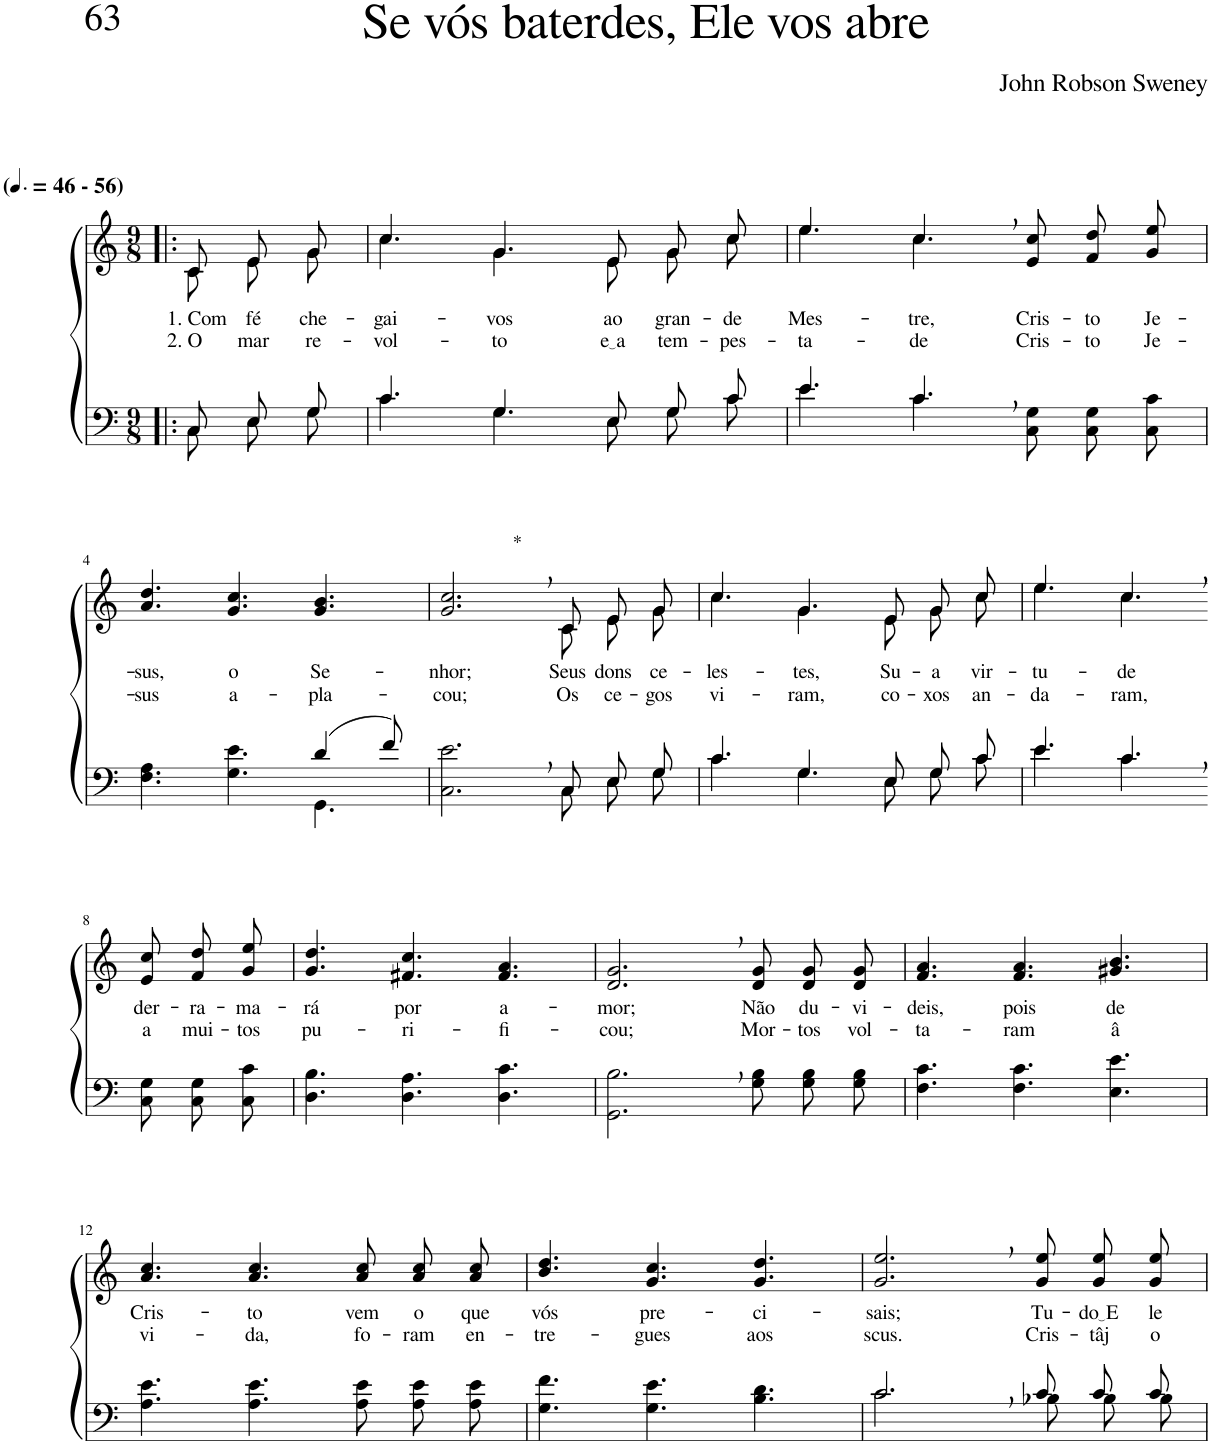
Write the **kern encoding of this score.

**kern	**kern	**text	**text
*part2	*part1	*part1	*part1
*staff2	*staff1	*staff1	*staff1
*I"Parte III e IV	*I"Parte I e II	*	*
*clefF4	*clefG2	*	*
*Trd1c2	*Trd1c2	*	*
*k[]	*k[]	*	*
*M9/8	*M9/8	*	*
*MM69	*MM69	*	*
=1!|:	=1!|:	=1!|:	=1!|:
*^	*	*	*
!	!	!LO:TX:a:B:t=(	!	!
!	!	!LO:TX:a:B:t=- 56)	!	!
!	!	!	!LO:LY:b	!LO:LY:b
*	*	*^	*	*
8C/L	8C\L	8c\L	8c/L	1. Com	2. O
!	!	!	!	!LO:LY:b	!LO:LY:b
8E/	8E\	8e\	8e/	fé	mar
!	!	!	!	!LO:LY:b	!LO:LY:b
8G/J	8G\J	8g\J	8g/J	che-	re-
=2	=2	=2	=2	=2	=2
!	!	!	!	!LO:LY:b	!LO:LY:b
4.c\	4.c/	4.cc\	4.cc/	-gai-	-vol-
!	!	!	!	!LO:LY:b	!LO:LY:b
4.G\	4.G/	4.g\	4.g/	-vos	-to
!	!	!	!	!LO:LY:b	!LO:LY:b
8E\L	8E/L	8e\L	8e/L	ao	e a
!	!	!	!	!LO:LY:b	!LO:LY:b
8G\	8G/	8g\	8g/	gran-	tem-
!	!	!	!	!LO:LY:b	!LO:LY:b
8c\J	8c/J	8cc\J	8cc/J	-de	-pes-
=3	=3	=3	=3	=3	=3
!	!	!	!	!LO:LY:b	!LO:LY:b
4.e/	4.e\	4.ee\	4.ee/	Mes-	-ta-
!	!	!	!	!LO:LY:b	!LO:LY:b
4.c,/	4.c\	4.cc,\	4.cc/	-tre,	-de
!	!	!	!	!LO:LY:b	!LO:LY:b
4.ryy	8C\ 8G\L	4.ryy	8e/ 8cc/L	Cris-	Cris-
!	!	!	!	!LO:LY:b	!LO:LY:b
.	8C\ 8G\	.	8f/ 8dd/	-to	-to
!	!	!	!	!LO:LY:b	!LO:LY:b
.	8C\ 8c\J	.	8g/ 8ee/J	Je-	Je-
!!LO:LB:g=z
=4	=4	=4	=4	=4	=4
!	!	!	!	!LO:LY:b	!LO:LY:b
*	*	*v	*v	*	*
2.ryy	4.F\ 4.A\	4.a/ 4.dd/	-sus,	-sus
!	!	!	!LO:LY:b	!LO:LY:b
.	4.G\ 4.e\	4.g/ 4.cc/	o	a-
!	!	!	!LO:LY:b	!LO:LY:b
(4d/	4.GG\	4.g/ 4.b/	Se-	-pla-
8f/)	.	.	.	.
=5	=5	=5	=5	=5
!	!	!LO:TX:a:t=*	!	!
!	!	!	!LO:LY:b	!LO:LY:b
*	*	*^	*	*
2.C\, 2.e\,	2.ryy	2.g/, 2.cc/,	2.ryy	-nhor;	-cou;
!	!	!	!	!LO:LY:b	!LO:LY:b
8C\L	8C/L	8c/L	8c\L	Seus	Os
!	!	!	!	!LO:LY:b	!LO:LY:b
8E\	8E/	8e/	8e\	dons	ce-
!	!	!	!	!LO:LY:b	!LO:LY:b
8G\J	8G/J	8g/J	8g\J	ce-	-gos
=6	=6	=6	=6	=6	=6
!	!	!	!	!LO:LY:b	!LO:LY:b
4.c/	4.c\	4.cc/	4.cc\	-les-	vi-
!	!	!	!	!LO:LY:b	!LO:LY:b
4.G/	4.G\	4.g/	4.g\	-tes,	-ram,
!	!	!	!	!LO:LY:b	!LO:LY:b
8E/L	8E\L	8e/L	8e\L	Su-	co-
!	!	!	!	!LO:LY:b	!LO:LY:b
8G/	8G\	8g/	8g\	-a	-xos
!	!	!	!	!LO:LY:b	!LO:LY:b
8c/J	8c\J	8cc/J	8cc\J	vir-	an-
=7	=7	=7	=7	=7	=7
!	!	!	!	!LO:LY:b	!LO:LY:b
4.e/	4.e\	4.ee/	4.ee\	-tu-	-da-
!	!	!	!	!LO:LY:b	!LO:LY:b
4.c,/	4.c\	4.cc,/	4.cc\	-de	-ram,
!!LO:LB:g=z
=8-	=8-	=8-	=8-	=8-	=8-
!	!	!	!	!LO:LY:b	!LO:LY:b
*v	*v	*	*	*	*
*	*v	*v	*	*
8C\ 8G\L	8e/ 8cc/L	der-	a
!	!	!LO:LY:b	!LO:LY:b
8C\ 8G\	8f/ 8dd/	-ra-	mui-
!	!	!LO:LY:b	!LO:LY:b
8C\ 8c\J	8g/ 8ee/J	-ma-	-tos
=9	=9	=9	=9
!	!	!LO:LY:b	!LO:LY:b
4.D\ 4.B\	4.g/ 4.dd/	-rá	pu-
!	!	!LO:LY:b	!LO:LY:b
4.D\ 4.A\	4.f#X/ 4.cc/	por	-ri-
!	!	!LO:LY:b	!LO:LY:b
4.D\ 4.c\	4.f#/ 4.a/	a-	-fi-
=10	=10	=10	=10
!	!	!LO:LY:b	!LO:LY:b
2.GG\, 2.B\,	2.d/, 2.g/,	-mor;	-cou;
!	!	!LO:LY:b	!LO:LY:b
8G\ 8B\L	8d/ 8g/L	Não	Mor-
!	!	!LO:LY:b	!LO:LY:b
8G\ 8B\	8d/ 8g/	du-	-tos
!	!	!LO:LY:b	!LO:LY:b
8G\ 8B\J	8d/ 8g/J	-vi-	vol-
=11	=11	=11	=11
!	!	!LO:LY:b	!LO:LY:b
4.F\ 4.c\	4.f/ 4.a/	-deis,	-ta-
!	!	!LO:LY:b	!LO:LY:b
4.F\ 4.c\	4.f/ 4.a/	pois	-ram
!	!	!LO:LY:b	!LO:LY:b
4.E\ 4.e\	4.g#X/ 4.b/	de	â
!!LO:LB:g=z
=12	=12	=12	=12
!	!	!LO:LY:b	!LO:LY:b
4.A\ 4.e\	4.a/ 4.cc/	Cris-	vi-
!	!	!LO:LY:b	!LO:LY:b
4.A\ 4.e\	4.a/ 4.cc/	-to	-da,
!	!	!LO:LY:b	!LO:LY:b
8A\ 8e\L	8a\ 8cc\L	vem	fo-
!	!	!LO:LY:b	!LO:LY:b
8A\ 8e\	8a\ 8cc\	o	-ram
!	!	!LO:LY:b	!LO:LY:b
8A\ 8e\J	8a\ 8cc\J	que	en-
=13	=13	=13	=13
!	!	!LO:LY:b	!LO:LY:b
4.G\ 4.f\	4.b/ 4.dd/	vós	-tre-
!	!	!LO:LY:b	!LO:LY:b
4.G\ 4.e\	4.g/ 4.cc/	pre-	-gues
!	!	!LO:LY:b	!LO:LY:b
4.B\ 4.d\	4.g/ 4.dd/	-ci-	aos
=14	=14	=14	=14
*^	*	*	*
!	!	!	!LO:LY:b	!LO:LY:b
2.c,/	2.c\	2.g/, 2.ee/,	-sais;	scus.
!	!	!	!LO:LY:b	!LO:LY:b
8c/L	8B-X\L	8g\ 8ee\L	Tu-	Cris-
!	!	!	!LO:LY:b	!LO:LY:b
8c/	8B-\	8g\ 8ee\	do E	-tâj
!	!	!	!LO:LY:b	!LO:LY:b
8c/J	8B-\J	8g\ 8ee\J	le	o
*v	*v	*	*	*
=	=	=	=
*-	*-	*-	*-
